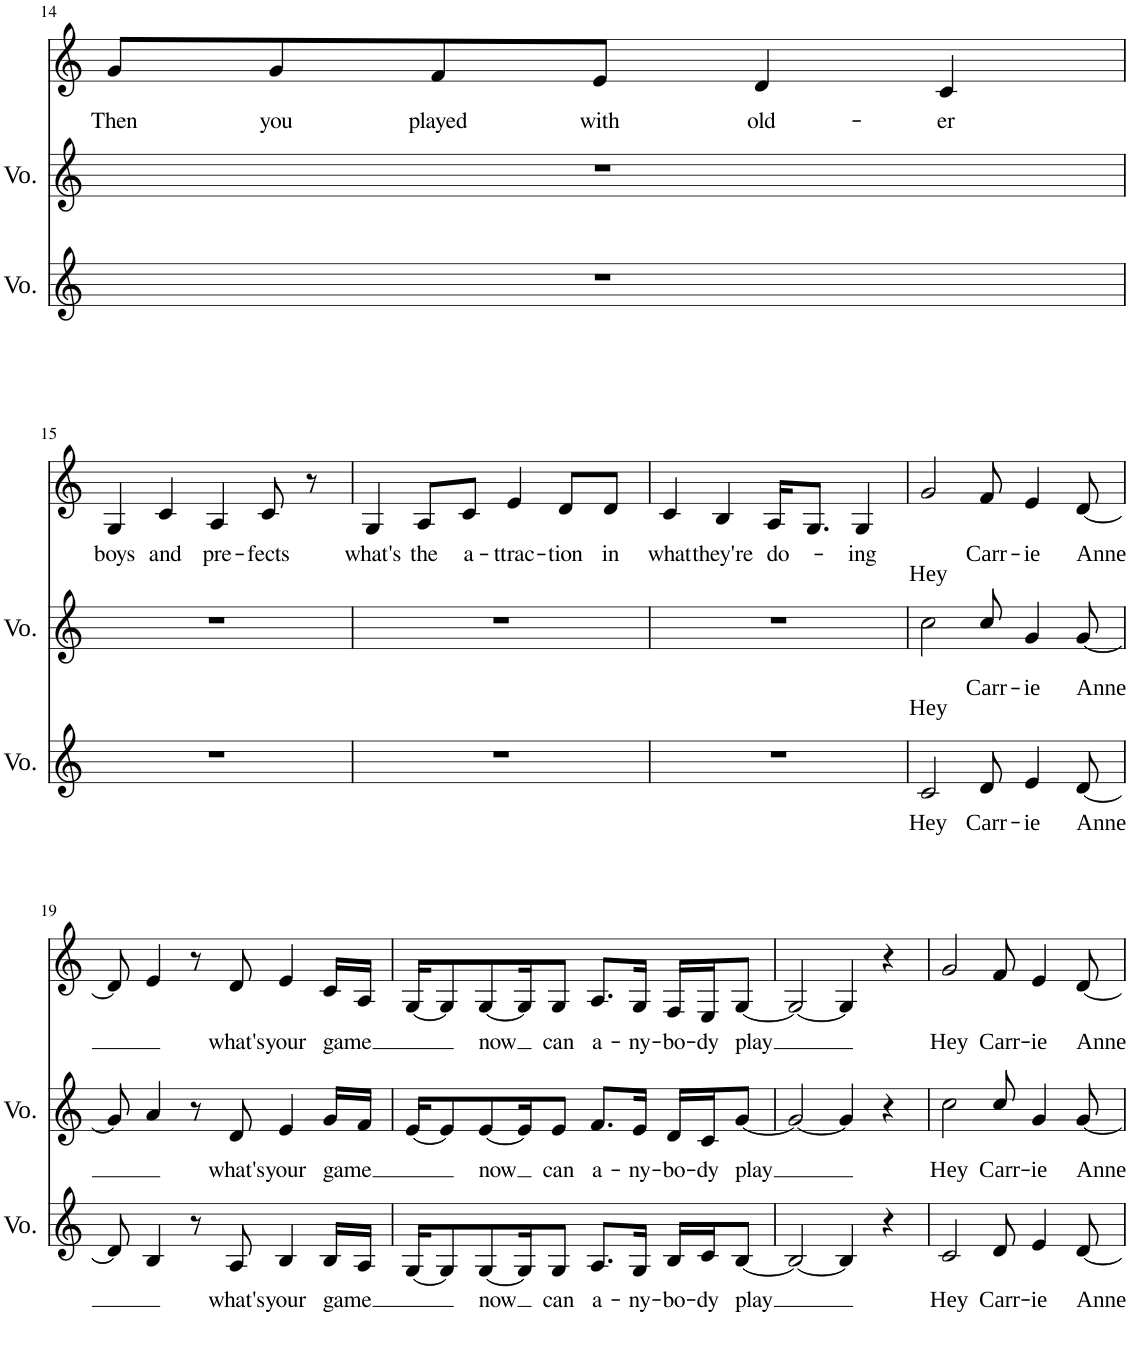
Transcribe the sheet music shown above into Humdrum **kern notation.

**kern	**text	**kern	**text	**kern	**text
*part3	*part3	*part2	*part2	*part1	*part1
*staff3	*staff3	*staff2	*staff2	*staff1	*staff1
*I"Voice	*	*I"Voice	*	*I"Sampler	*
*I'Vo.	*	*I'Vo.	*	*I'Samp	*
!!LO:PB:g=z
*clefG2	*	*clefG2	*	*clefG2	*
*k[]	*	*k[]	*	*k[]	*
*M4/4	*	*M4/4	*	*M4/4	*
=14	=14	=14	=14	=14	=14
!	!	!	!	!	!LO:LY:b
1r	.	1r	.	8g/L	Then
!	!	!	!	!	!LO:LY:b
.	.	.	.	8g/	you
!	!	!	!	!	!LO:LY:b
.	.	.	.	8f/	played
!	!	!	!	!	!LO:LY:b
.	.	.	.	8e/J	with
!	!	!	!	!	!LO:LY:b
.	.	.	.	4d/	old-
!	!	!	!	!	!LO:LY:b
.	.	.	.	4c/	-er
!!LO:LB:g=z
=15	=15	=15	=15	=15	=15
!	!	!	!	!	!LO:LY:b
1r	.	1r	.	4G/	boys
!	!	!	!	!	!LO:LY:b
.	.	.	.	4c/	and
!	!	!	!	!	!LO:LY:b
.	.	.	.	4A/	pre-
!	!	!	!	!	!LO:LY:b
.	.	.	.	8c/	-fects
.	.	.	.	8r	.
=16	=16	=16	=16	=16	=16
!	!	!	!	!	!LO:LY:b
1r	.	1r	.	4G/	what's
!	!	!	!	!	!LO:LY:b
.	.	.	.	8A/L	the
!	!	!	!	!	!LO:LY:b
.	.	.	.	8c/J	a-
!	!	!	!	!	!LO:LY:b
.	.	.	.	4e/	-ttrac-
!	!	!	!	!	!LO:LY:b
.	.	.	.	8d/L	-tion
!	!	!	!	!	!LO:LY:b
.	.	.	.	8d/J	in
=17	=17	=17	=17	=17	=17
!	!	!	!	!	!LO:LY:b
1r	.	1r	.	4c/	what
!	!	!	!	!	!LO:LY:b
.	.	.	.	4B/	they're
!	!	!	!	!	!LO:LY:b
.	.	.	.	16A/KL	do-
.	.	.	.	8.G/J	.
!	!	!	!	!	!LO:LY:b
.	.	.	.	4G/	-ing
=18	=18	=18	=18	=18	=18
!	!LO:LY:b	!	!LO:LY:b	!	!LO:LY:b
2c/	Hey	2cc\	Hey	2g/	Hey
!	!LO:LY:b	!	!LO:LY:b	!	!LO:LY:b
8d/	Carr-	8cc/	Carr-	8f/	Carr-
!	!LO:LY:b	!	!LO:LY:b	!	!LO:LY:b
4e/	-ie	4g/	-ie	4e/	-ie
!	!LO:LY:b	!	!LO:LY:b	!	!LO:LY:b
[8d/	Anne	[8g/	Anne	[8d/	Anne
!!LO:LB:g=z
=19	=19	=19	=19	=19	=19
8d/]	.	8g/]	.	8d/]	.
4B/	.	4a/	.	4e/	.
8r	.	8r	.	8r	.
!	!LO:LY:b	!	!LO:LY:b	!	!LO:LY:b
8A/	what's	8d/	what's	8d/	what's
!	!LO:LY:b	!	!LO:LY:b	!	!LO:LY:b
4B/	your	4e/	your	4e/	your
!	!LO:LY:b	!	!LO:LY:b	!	!LO:LY:b
16B/LL	game	16g/LL	game	16c/LL	game
16A/JJ	.	16f/JJ	.	16A/JJ	.
=20	=20	=20	=20	=20	=20
[16G/KL	.	[16e/KL	.	[16G/KL	.
8G/]	.	8e/]	.	8G/]	.
!	!LO:LY:b	!	!LO:LY:b	!	!LO:LY:b
[8G/	now	[8e/	now	[8G/	now
16G/K]	.	16e/K]	.	16G/K]	.
!	!LO:LY:b	!	!LO:LY:b	!	!LO:LY:b
8G/J	can	8e/J	can	8G/J	can
!	!LO:LY:b	!	!LO:LY:b	!	!LO:LY:b
8.A/L	a-	8.f/L	a-	8.A/L	a-
!	!LO:LY:b	!	!LO:LY:b	!	!LO:LY:b
16G/Jk	-ny-	16e/Jk	-ny-	16G/Jk	-ny-
!	!LO:LY:b	!	!LO:LY:b	!	!LO:LY:b
16B/LL	-bo-	16d/LL	-bo-	16F/LL	-bo-
!	!LO:LY:b	!	!LO:LY:b	!	!LO:LY:b
16c/J	-dy	16c/J	-dy	16E/J	-dy
!	!LO:LY:b	!	!LO:LY:b	!	!LO:LY:b
[8B/J	play	[8g/J	play	[8G/J	play
=21	=21	=21	=21	=21	=21
2B/_	.	2g/_	.	2G/_	.
4B/]	.	4g/]	.	4G/]	.
4r	.	4r	.	4r	.
=22	=22	=22	=22	=22	=22
!	!LO:LY:b	!	!LO:LY:b	!	!LO:LY:b
2c/	Hey	2cc\	Hey	2g/	Hey
!	!LO:LY:b	!	!LO:LY:b	!	!LO:LY:b
8d/	Carr-	8cc/	Carr-	8f/	Carr-
!	!LO:LY:b	!	!LO:LY:b	!	!LO:LY:b
4e/	-ie	4g/	-ie	4e/	-ie
!	!LO:LY:b	!	!LO:LY:b	!	!LO:LY:b
[8d/	Anne	[8g/	Anne	[8d/	Anne
=	=	=	=	=	=
*-	*-	*-	*-	*-	*-
